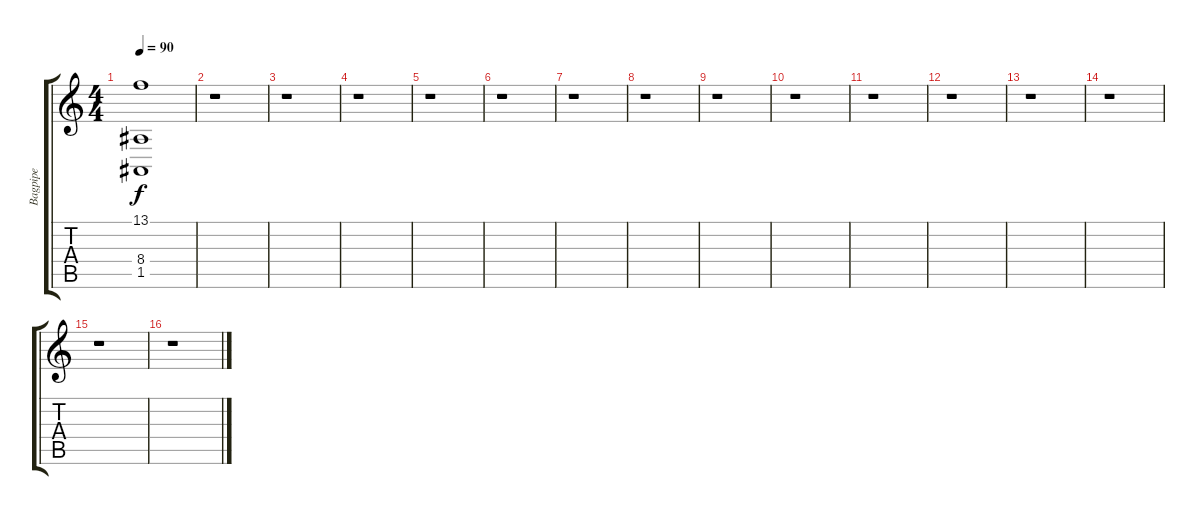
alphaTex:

\track ("Bagpipe" "Bagpipe") {instrument bagpipe}
\staff {score tabs}
\tuning (E4 B3 G3 D3 A2 E2) {hide}
\ts (4 4)
\tempo 90
\clef g2
\ks c
(13.1 8.4{t} 1.5{t}).1{dy f} |
r.1 |
r.1 |
r.1 |
r.1 |
r.1 |
r.1 |
r.1 |
r.1 |
r.1 |
r.1 |
r.1 |
r.1 |
r.1 |
r.1 |
r.1
